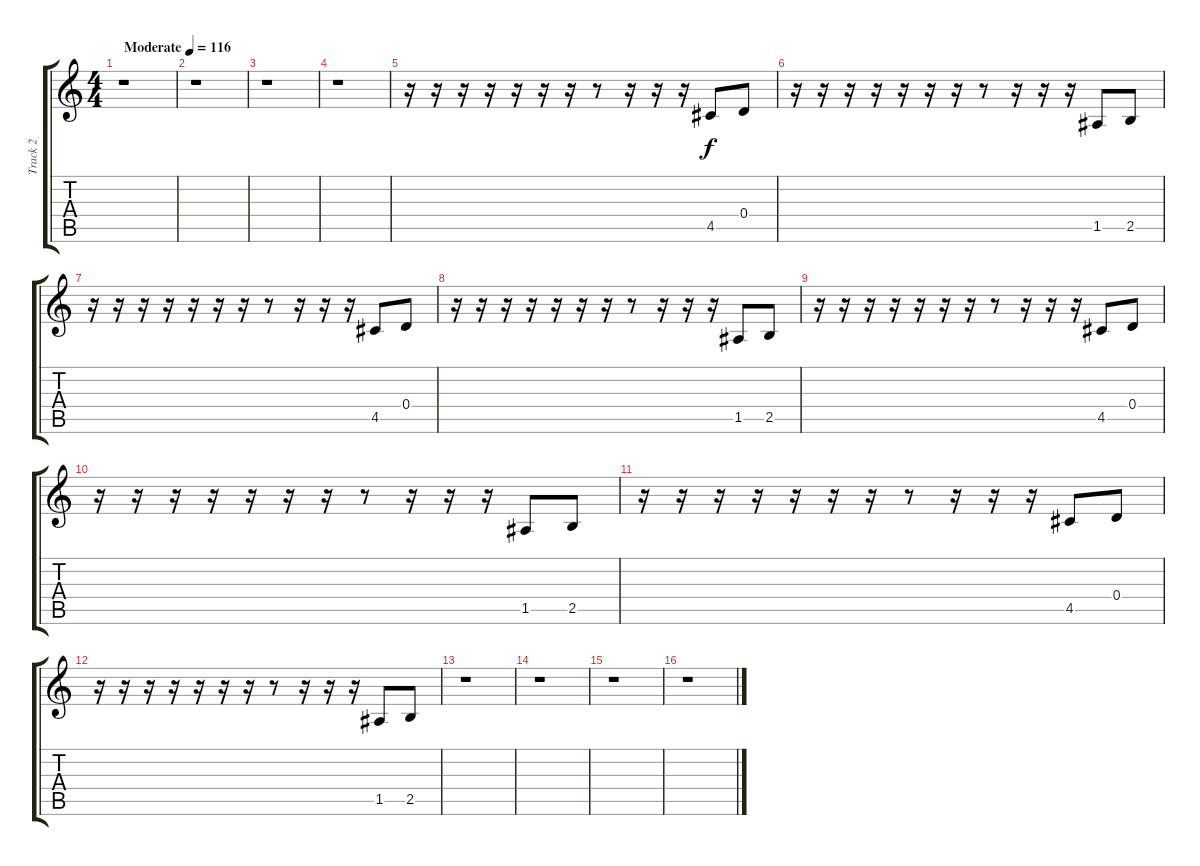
\track ("Track 2" "Track 2") {instrument synthbass1}
\staff {score tabs}
\tuning (E4 B3 G3 D3 A2 E2) {hide}
\ts (4 4)
\tempo (116 "Moderate")
\clef g2
\ks c
r.1{dy f instrument synthbass1} |
r.1 |
r.1 |
r.1 |
r.16 r.16 r.16 r.16 r.16 r.16 r.16 r.8 r.16 r.16 r.16 4.5.8 0.4.8 |
r.16 r.16 r.16 r.16 r.16 r.16 r.16 r.8 r.16 r.16 r.16 1.5.8 2.5.8 |
r.16 r.16 r.16 r.16 r.16 r.16 r.16 r.8 r.16 r.16 r.16 4.5.8 0.4.8 |
r.16 r.16 r.16 r.16 r.16 r.16 r.16 r.8 r.16 r.16 r.16 1.5.8 2.5.8 |
r.16 r.16 r.16 r.16 r.16 r.16 r.16 r.8 r.16 r.16 r.16 4.5.8 0.4.8 |
r.16 r.16 r.16 r.16 r.16 r.16 r.16 r.8 r.16 r.16 r.16 1.5.8 2.5.8 |
r.16 r.16 r.16 r.16 r.16 r.16 r.16 r.8 r.16 r.16 r.16 4.5.8 0.4.8 |
r.16 r.16 r.16 r.16 r.16 r.16 r.16 r.8 r.16 r.16 r.16 1.5.8 2.5.8 |
r.1 |
r.1 |
r.1 |
r.1
